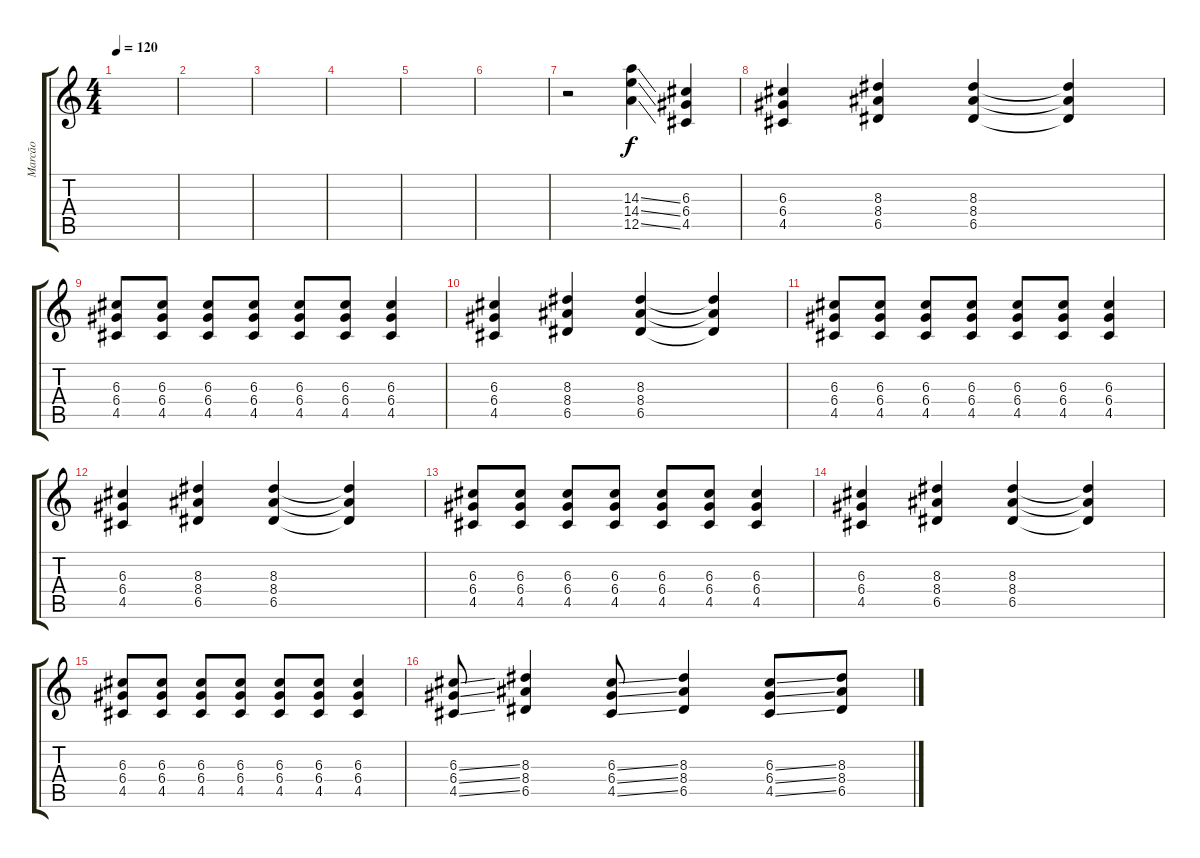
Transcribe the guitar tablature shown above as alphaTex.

\track ("Marcão" "Marcão") {instrument overdrivenguitar}
\staff {score tabs}
\tuning (E4 B3 G3 D3 A2 E2) {hide}
\ts (4 4)
\tempo 120
\clef g2
\ks c
|
|
|
|
|
|
r.2 (14.3{ss} 14.4{ss} 12.5{ss}).4 (6.3 6.4 4.5).4 |
(6.3 6.4 4.5).4 (8.3 8.4 6.5).4 (8.3 8.4 6.5).4 (8.3{t} 8.4{t} 6.5{t}).4 |
(6.3 6.4 4.5).8 (6.3 6.4 4.5).8 (6.3 6.4 4.5).8 (6.3 6.4 4.5).8 (6.3 6.4 4.5).8 (6.3 6.4 4.5).8 (6.3 6.4 4.5).4 |
(6.3 6.4 4.5).4 (8.3 8.4 6.5).4 (8.3 8.4 6.5).4 (8.3{t} 8.4{t} 6.5{t}).4 |
(6.3 6.4 4.5).8 (6.3 6.4 4.5).8 (6.3 6.4 4.5).8 (6.3 6.4 4.5).8 (6.3 6.4 4.5).8 (6.3 6.4 4.5).8 (6.3 6.4 4.5).4 |
(6.3 6.4 4.5).4 (8.3 8.4 6.5).4 (8.3 8.4 6.5).4 (8.3{t} 8.4{t} 6.5{t}).4 |
(6.3 6.4 4.5).8 (6.3 6.4 4.5).8 (6.3 6.4 4.5).8 (6.3 6.4 4.5).8 (6.3 6.4 4.5).8 (6.3 6.4 4.5).8 (6.3 6.4 4.5).4 |
(6.3 6.4 4.5).4 (8.3 8.4 6.5).4 (8.3 8.4 6.5).4 (8.3{t} 8.4{t} 6.5{t}).4 |
(6.3 6.4 4.5).8 (6.3 6.4 4.5).8 (6.3 6.4 4.5).8 (6.3 6.4 4.5).8 (6.3 6.4 4.5).8 (6.3 6.4 4.5).8 (6.3 6.4 4.5).4 |
(6.3{ss} 6.4{ss} 4.5{ss}).8 (8.3 8.4 6.5).4 (6.3{ss} 6.4{ss} 4.5{ss}).8 (8.3 8.4 6.5).4 (6.3{ss} 6.4{ss} 4.5{ss}).8 (8.3 8.4 6.5).8
